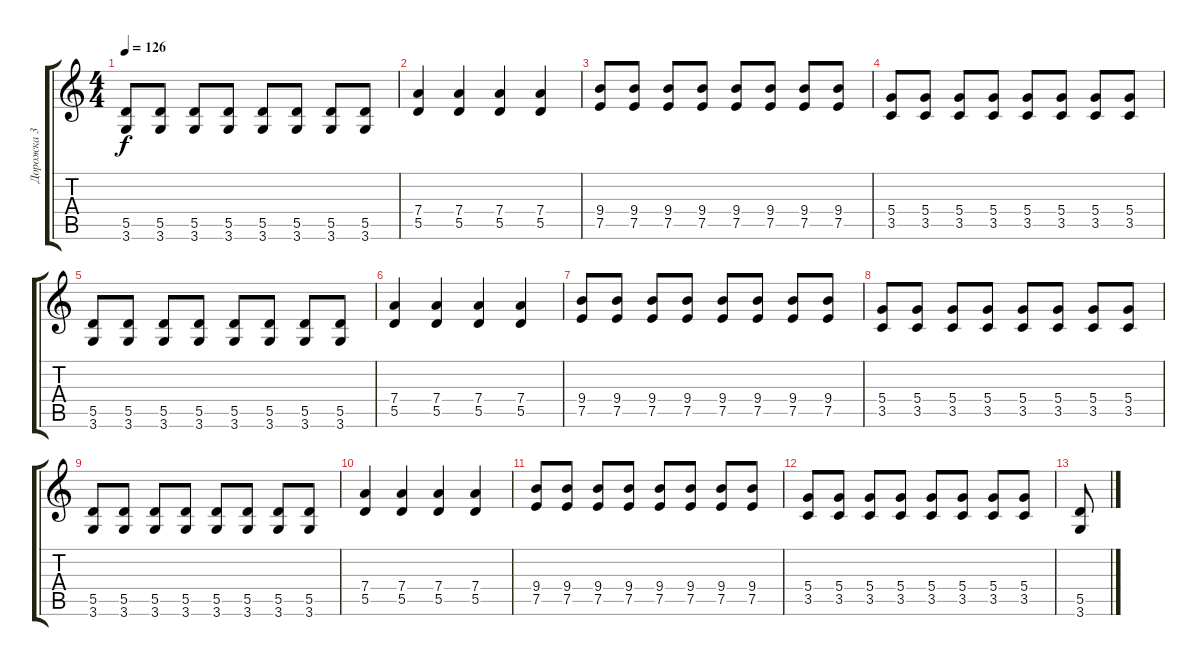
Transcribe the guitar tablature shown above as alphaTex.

\track ("Дорожка 3" "Дорожка 3") {instrument electricguitarjazz}
\staff {score tabs}
\tuning (E4 B3 G3 D3 A2 E2) {hide}
\ts (4 4)
\tempo 126
\clef g2
\ks c
(5.5 3.6).8{dy f} (5.5 3.6).8 (5.5 3.6).8 (5.5 3.6).8 (5.5 3.6).8 (5.5 3.6).8 (5.5 3.6).8 (5.5 3.6).8 |
(7.4 5.5).4 (7.4 5.5).4 (7.4 5.5).4 (7.4 5.5).4 |
(9.4 7.5).8 (9.4 7.5).8 (9.4 7.5).8 (9.4 7.5).8 (9.4 7.5).8 (9.4 7.5).8 (9.4 7.5).8 (9.4 7.5).8 |
(5.4 3.5).8 (5.4 3.5).8 (5.4 3.5).8 (5.4 3.5).8 (5.4 3.5).8 (5.4 3.5).8 (5.4 3.5).8 (5.4 3.5).8 |
(5.5 3.6).8 (5.5 3.6).8 (5.5 3.6).8 (5.5 3.6).8 (5.5 3.6).8 (5.5 3.6).8 (5.5 3.6).8 (5.5 3.6).8 |
(7.4 5.5).4 (7.4 5.5).4 (7.4 5.5).4 (7.4 5.5).4 |
(9.4 7.5).8 (9.4 7.5).8 (9.4 7.5).8 (9.4 7.5).8 (9.4 7.5).8 (9.4 7.5).8 (9.4 7.5).8 (9.4 7.5).8 |
(5.4 3.5).8 (5.4 3.5).8 (5.4 3.5).8 (5.4 3.5).8 (5.4 3.5).8 (5.4 3.5).8 (5.4 3.5).8 (5.4 3.5).8 |
(5.5 3.6).8 (5.5 3.6).8 (5.5 3.6).8 (5.5 3.6).8 (5.5 3.6).8 (5.5 3.6).8 (5.5 3.6).8 (5.5 3.6).8 |
(7.4 5.5).4 (7.4 5.5).4 (7.4 5.5).4 (7.4 5.5).4 |
(9.4 7.5).8 (9.4 7.5).8 (9.4 7.5).8 (9.4 7.5).8 (9.4 7.5).8 (9.4 7.5).8 (9.4 7.5).8 (9.4 7.5).8 |
(5.4 3.5).8 (5.4 3.5).8 (5.4 3.5).8 (5.4 3.5).8 (5.4 3.5).8 (5.4 3.5).8 (5.4 3.5).8 (5.4 3.5).8 |
(5.5 3.6).8
